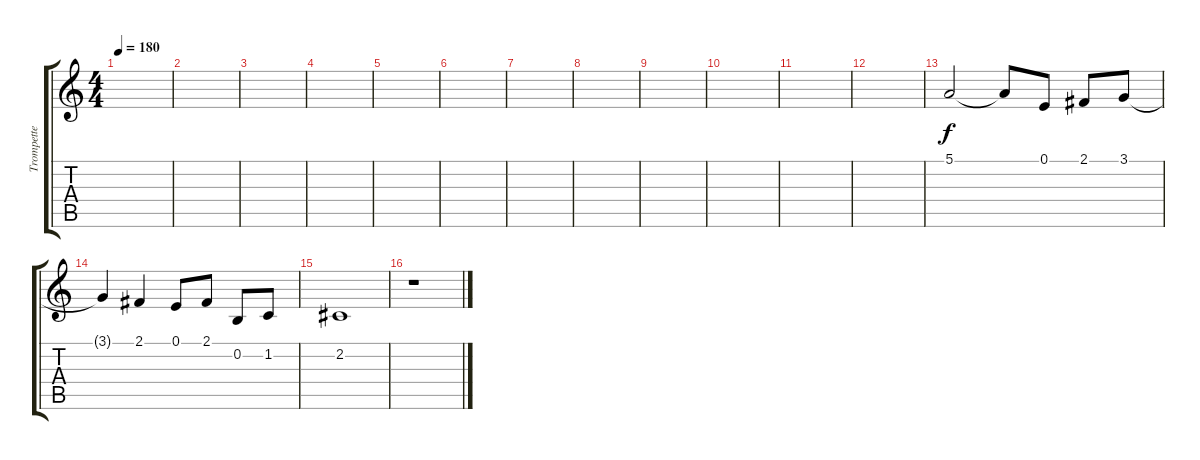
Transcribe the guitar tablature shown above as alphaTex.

\track ("Trompette 1" "Trompette ") {instrument trumpet}
\staff {score tabs}
\tuning (E4 B3 G3 D3 A2 E2) {hide}
\ts (4 4)
\tempo 180
\clef g2
\ks c
|
|
|
|
|
|
|
|
|
|
|
|
5.1.2 5.1{t}.8 0.1.8 2.1.8 3.1.8 |
3.1{t}.4 2.1.4 0.1.8 2.1.8 0.2.8 1.2.8 |
2.2.1 |
r.1
